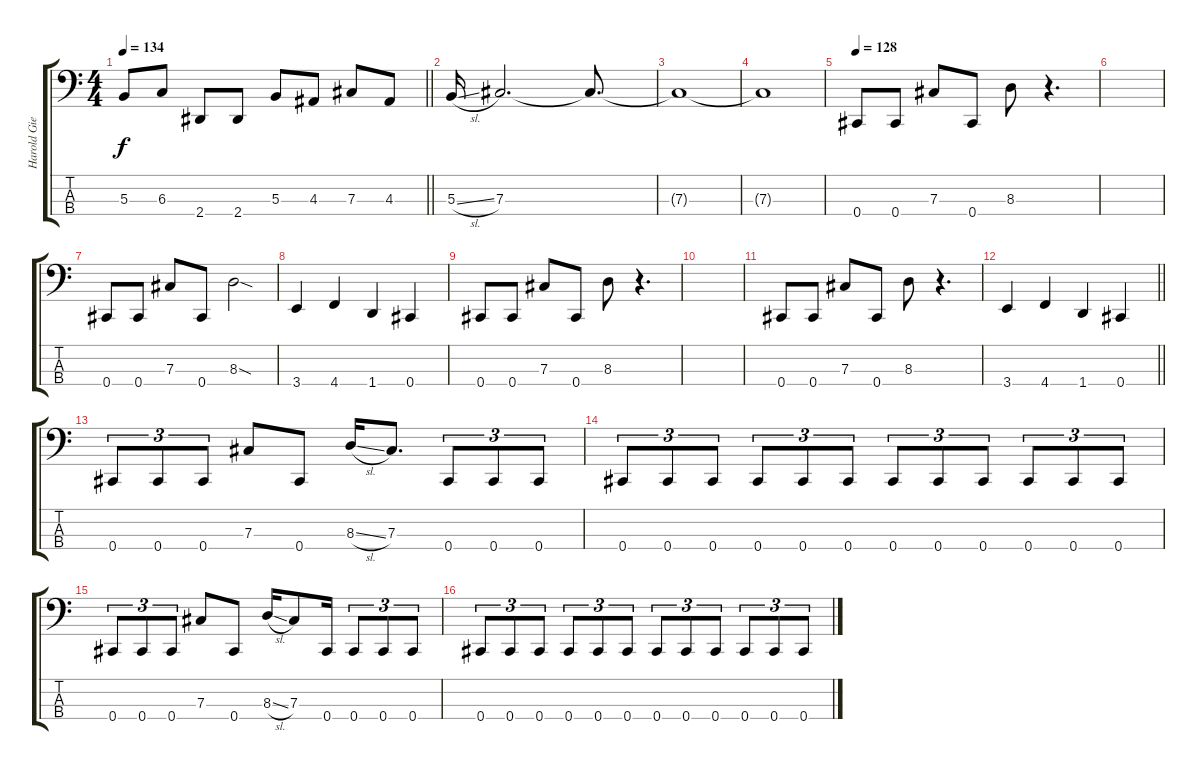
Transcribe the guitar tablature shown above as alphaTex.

\track ("Harold Gielen " "Harold Gie") {instrument electricbasspick}
\staff {score tabs}
\tuning (E2 B1 Gb1 Db1) {hide}
\ts (4 4)
\tempo 134
\clef f4
\barLineRight lightlight
\ks c
5.3.8{dy f} 6.3.8 2.4.8 2.4.8 5.3.8 4.3.8 7.3.8 4.3.8 |
5.3{sl}.16 7.3.2{d} 7.3{t}.8{d} |
7.3{t}.1 |
7.3{t}.1 |
\tempo 128
0.4.8 0.4.8 7.3.8 0.4.8 8.3.8 r.4{d} |
|
0.4.8 0.4.8 7.3.8 0.4.8 8.3{sod}.2 |
3.4.4 4.4.4 1.4.4 0.4.4 |
0.4.8 0.4.8 7.3.8 0.4.8 8.3.8 r.4{d} |
|
0.4.8 0.4.8 7.3.8 0.4.8 8.3.8 r.4{d} |
\barLineRight lightlight
3.4.4 4.4.4 1.4.4 0.4.4 |
0.4.8{tu (3 2)} 0.4.8{tu (3 2)} 0.4.8{tu (3 2)} 7.3.8 0.4.8 8.3{sl}.16 7.3.8{d} 0.4.8{tu (3 2)} 0.4.8{tu (3 2)} 0.4.8{tu (3 2)} |
0.4.8{tu (3 2)} 0.4.8{tu (3 2)} 0.4.8{tu (3 2)} 0.4.8{tu (3 2)} 0.4.8{tu (3 2)} 0.4.8{tu (3 2)} 0.4.8{tu (3 2)} 0.4.8{tu (3 2)} 0.4.8{tu (3 2)} 0.4.8{tu (3 2)} 0.4.8{tu (3 2)} 0.4.8{tu (3 2)} |
0.4.8{tu (3 2)} 0.4.8{tu (3 2)} 0.4.8{tu (3 2)} 7.3.8 0.4.8 8.3{sl}.16 7.3.8 0.4.16 0.4.8{tu (3 2)} 0.4.8{tu (3 2)} 0.4.8{tu (3 2)} |
0.4.8{tu (3 2)} 0.4.8{tu (3 2)} 0.4.8{tu (3 2)} 0.4.8{tu (3 2)} 0.4.8{tu (3 2)} 0.4.8{tu (3 2)} 0.4.8{tu (3 2)} 0.4.8{tu (3 2)} 0.4.8{tu (3 2)} 0.4.8{tu (3 2)} 0.4.8{tu (3 2)} 0.4.8{tu (3 2)}
